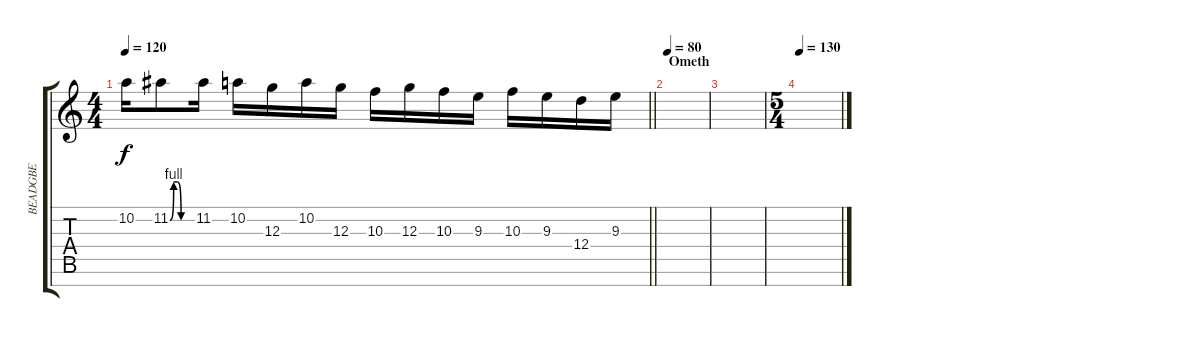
\track ("BEADGBE" "BEADGBE") {instrument distortionguitar}
\staff {score tabs}
\tuning (E4 B3 G3 D3 A2 E2 B1) {hide}
\ts (4 4)
\tempo 120
\clef g2
\barLineRight lightlight
\ks c
10.2{t}.16{dy f} 11.2{be (custom 0 0 10 4 20 4 30 0 60 0)}.8 11.2.16 10.2.16 12.3.16 10.2.16 12.3.16 10.3.16 12.3.16 10.3.16 9.3.16 10.3.16 9.3.16 12.4.16 9.3.16 |
\section ("" "Ometh")
\tempo 80
|
|
\ts (5 4)
\tempo 130
